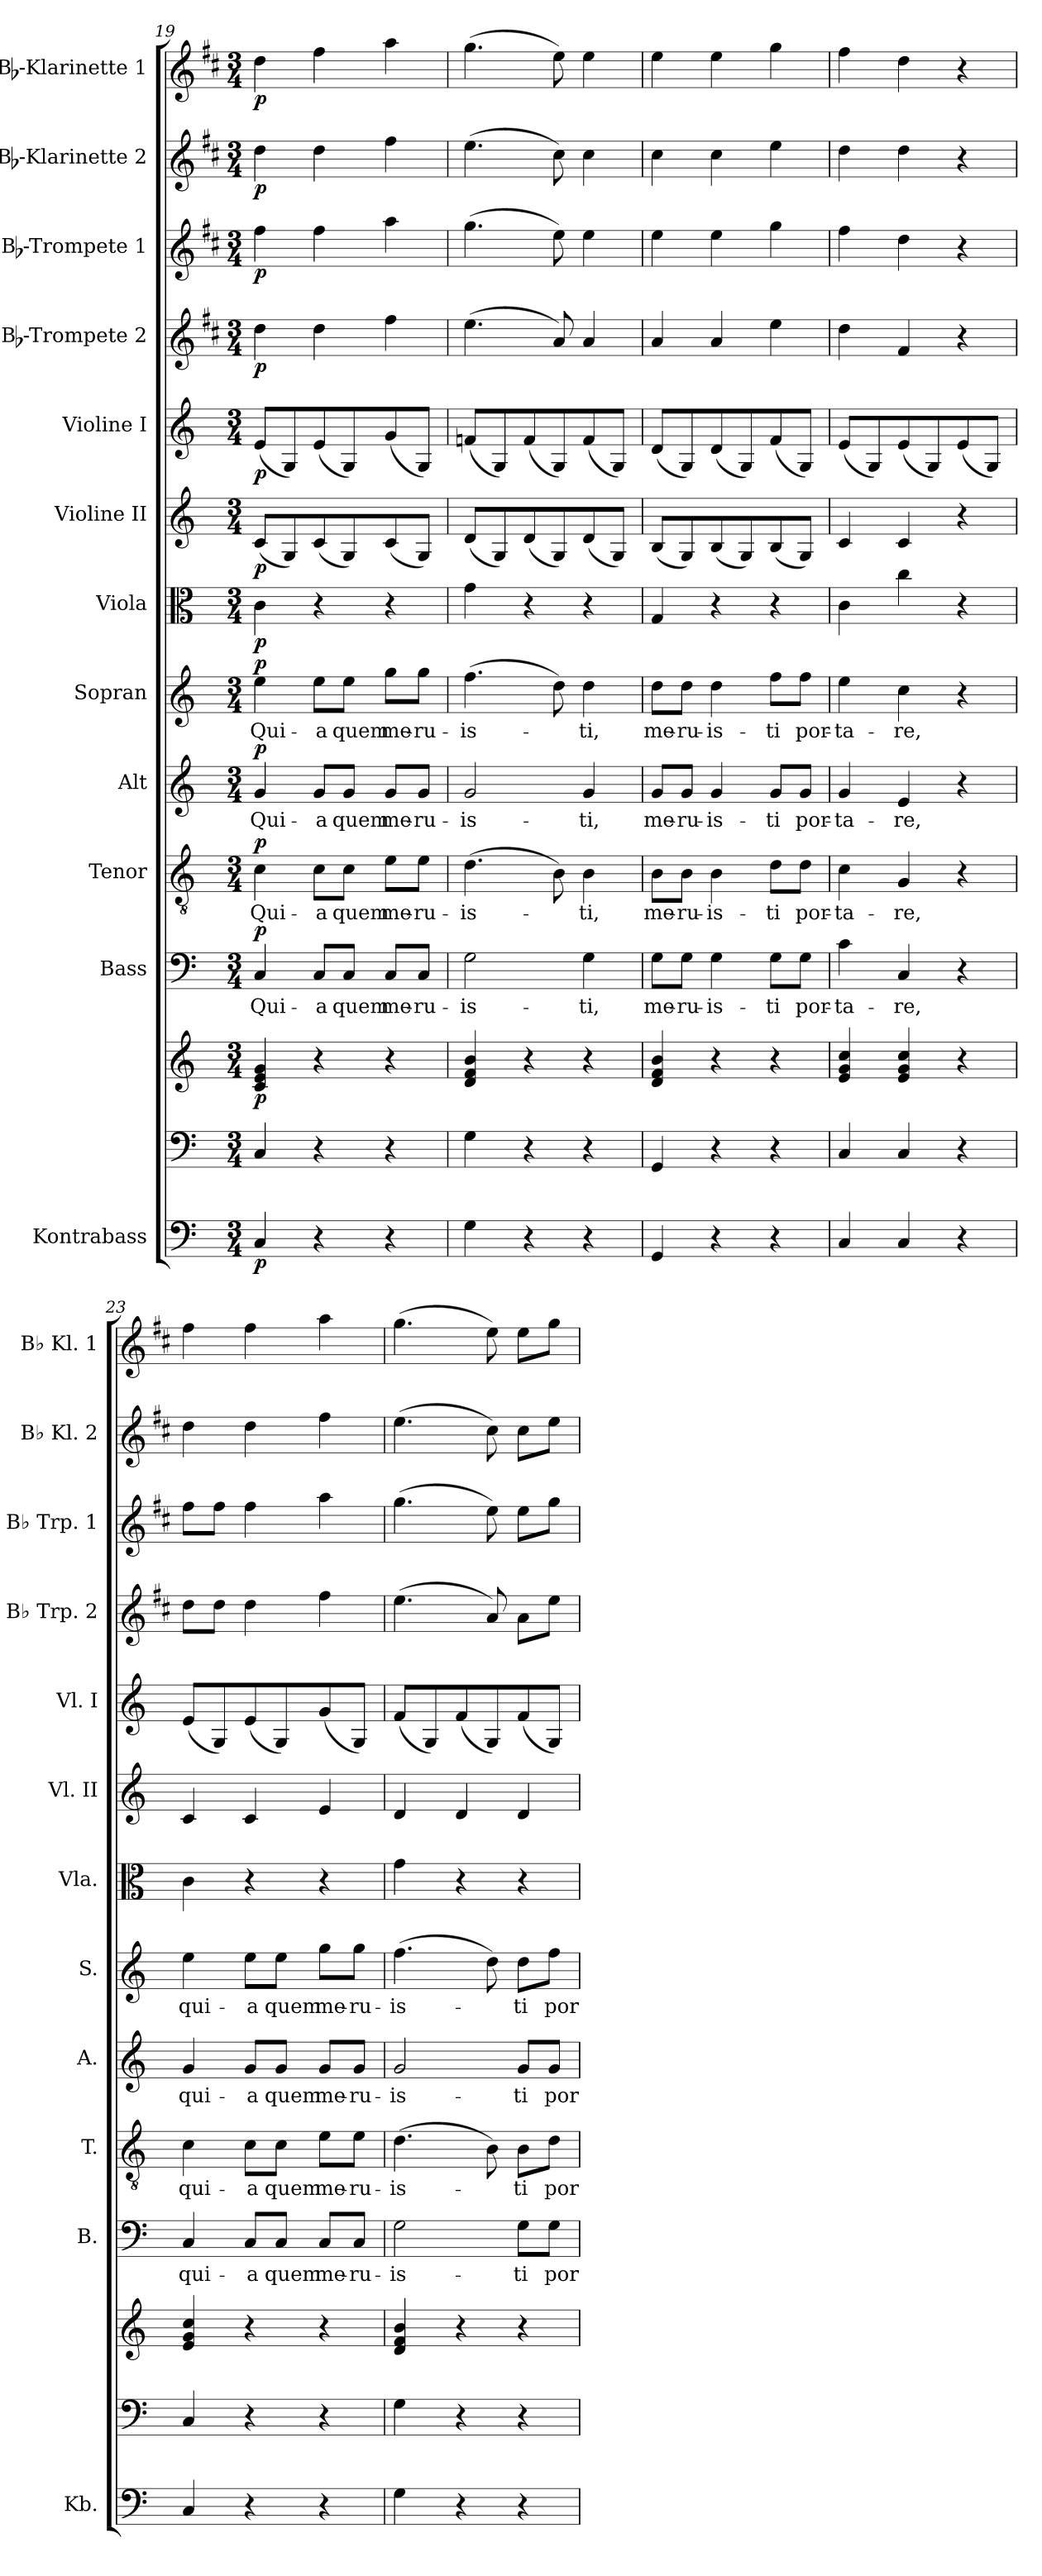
**kern	**dynam	**kern	**kern	**dynam	**kern	**text	**dynam	**kern	**text	**dynam	**kern	**text	**dynam	**kern	**text	**dynam	**kern	**dynam	**kern	**dynam	**kern	**dynam	**kern	**dynam	**kern	**dynam	**kern	**dynam	**kern	**dynam
*part13	*part13	*part12	*part12	*part12	*part11	*part11	*part11	*part10	*part10	*part10	*part9	*part9	*part9	*part8	*part8	*part8	*part7	*part7	*part6	*part6	*part5	*part5	*part4	*part4	*part3	*part3	*part2	*part2	*part1	*part1
*staff14	*staff14	*staff13	*staff12	*staff12/13	*staff11	*staff11	*staff11	*staff10	*staff10	*staff10	*staff9	*staff9	*staff9	*staff8	*staff8	*staff8	*staff7	*staff7	*staff6	*staff6	*staff5	*staff5	*staff4	*staff4	*staff3	*staff3	*staff2	*staff2	*staff1	*staff1
*I"Kontrabass	*	*	*	*	*I"Bass	*	*	*I"Tenor	*	*	*I"Alt	*	*	*I"Sopran	*	*	*I"Viola	*	*I"Violine II	*	*I"Violine I	*	*I"Bb-Trompete 2	*	*I"Bb-Trompete 1	*	*I"Bb-Klarinette 2	*	*I"Bb-Klarinette 1	*
*I'Kb.	*	*	*	*	*I'B.	*	*	*I'T.	*	*	*I'A.	*	*	*I'S.	*	*	*I'Vla.	*	*I'Vl. II	*	*I'Vl. I	*	*I'Bb Trp. 2	*	*I'Bb Trp. 1	*	*I'Bb Kl. 2	*	*I'Bb Kl. 1	*
!!LO:PB:g=z
*clefF4	*	*clefF4	*clefG2	*	*clefF4	*	*	*clefGv2	*	*	*clefG2	*	*	*clefG2	*	*	*clefC3	*	*clefG2	*	*clefG2	*	*clefG2	*	*clefG2	*	*clefG2	*	*clefG2	*
*ITrd7c12	*	*	*	*	*	*	*	*	*	*	*	*	*	*	*	*	*	*	*	*	*	*	*ITrd1c2	*	*ITrd1c2	*	*ITrd1c2	*	*ITrd1c2	*
*k[]	*	*k[]	*k[]	*	*k[]	*	*	*k[]	*	*	*k[]	*	*	*k[]	*	*	*k[]	*	*k[]	*	*k[]	*	*k[]	*	*k[]	*	*k[]	*	*k[]	*
*C:	*	*C:	*C:	*	*C:	*	*	*C:	*	*	*C:	*	*	*C:	*	*	*C:	*	*C:	*	*C:	*	*C:	*	*C:	*	*C:	*	*C:	*
*M3/4	*	*M3/4	*M3/4	*	*M3/4	*	*	*M3/4	*	*	*M3/4	*	*	*M3/4	*	*	*M3/4	*	*M3/4	*	*M3/4	*	*M3/4	*	*M3/4	*	*M3/4	*	*M3/4	*
=19	=19	=19	=19	=19	=19	=19	=19	=19	=19	=19	=19	=19	=19	=19	=19	=19	=19	=19	=19	=19	=19	=19	=19	=19	=19	=19	=19	=19	=19	=19
!	!LO:DY:b	!	!	!LO:DY:b	!	!LO:LY:b	!LO:DY:a	!	!LO:LY:b	!LO:DY:a	!	!LO:LY:b	!LO:DY:a	!	!LO:LY:b	!LO:DY:a	!	!LO:DY:b	!	!LO:DY:b	!	!LO:DY:b	!	!LO:DY:b	!	!LO:DY:b	!	!LO:DY:b	!	!LO:DY:b
4CC/	p	4C/	4c/ 4e/ 4g/	p	4C/	Qui-	p	4c\	Qui-	p	4g/	Qui-	p	4ee\	Qui-	p	4c\	p	(<8c/L	p	(<8e/L	p	4cc\	p	4ee\	p	4cc\	p	4cc\	p
.	.	.	.	.	.	.	.	.	.	.	.	.	.	.	.	.	.	.	8G/)	.	8G/)	.	.	.	.	.	.	.	.	.
!	!	!	!	!	!	!LO:LY:b	!	!	!LO:LY:b	!	!	!LO:LY:b	!	!	!LO:LY:b	!	!	!	!	!	!	!	!	!	!	!	!	!	!	!
4r	.	4r	4r	.	8C/L	-a	.	8c\L	-a	.	8g/L	-a	.	8ee\L	-a	.	4r	.	(<8c/	.	(<8e/	.	4cc\	.	4ee\	.	4cc\	.	4ee\	.
!	!	!	!	!	!	!LO:LY:b	!	!	!LO:LY:b	!	!	!LO:LY:b	!	!	!LO:LY:b	!	!	!	!	!	!	!	!	!	!	!	!	!	!	!
.	.	.	.	.	8C/J	quem	.	8c\J	quem	.	8g/J	quem	.	8ee\J	quem	.	.	.	8G/)	.	8G/)	.	.	.	.	.	.	.	.	.
!	!	!	!	!	!	!LO:LY:b	!	!	!LO:LY:b	!	!	!LO:LY:b	!	!	!LO:LY:b	!	!	!	!	!	!	!	!	!	!	!	!	!	!	!
4r	.	4r	4r	.	8C/L	me-	.	8e\L	me-	.	8g/L	me-	.	8gg\L	me-	.	4r	.	(<8c/	.	(<8g/	.	4ee\	.	4gg\	.	4ee\	.	4gg\	.
!	!	!	!	!	!	!LO:LY:b	!	!	!LO:LY:b	!	!	!LO:LY:b	!	!	!LO:LY:b	!	!	!	!	!	!	!	!	!	!	!	!	!	!	!
.	.	.	.	.	8C/J	-ru-	.	8e\J	-ru-	.	8g/J	-ru-	.	8gg\J	-ru-	.	.	.	8G/J)	.	8G/J)	.	.	.	.	.	.	.	.	.
=20	=20	=20	=20	=20	=20	=20	=20	=20	=20	=20	=20	=20	=20	=20	=20	=20	=20	=20	=20	=20	=20	=20	=20	=20	=20	=20	=20	=20	=20	=20
!	!	!	!	!	!	!LO:LY:b	!	!	!LO:LY:b	!	!	!LO:LY:b	!	!	!LO:LY:b	!	!	!	!	!	!	!	!	!	!	!	!	!	!	!
4GG\	.	4G\	4d/ 4f/ 4b/	.	2G\	-is-	.	(>4.d\	-is-	.	2g/	-is-	.	(>4.ff\	-is-	.	4g\	.	(<8d/L	.	(<8fn/L	.	(>4.dd\	.	(>4.ff\	.	(>4.dd\	.	(>4.ff\	.
.	.	.	.	.	.	.	.	.	.	.	.	.	.	.	.	.	.	.	8G/)	.	8G/)	.	.	.	.	.	.	.	.	.
4r	.	4r	4r	.	.	.	.	.	.	.	.	.	.	.	.	.	4r	.	(<8d/	.	(<8f/	.	.	.	.	.	.	.	.	.
.	.	.	.	.	.	.	.	8B\)	.	.	.	.	.	8dd\)	.	.	.	.	8G/)	.	8G/)	.	8g/)	.	8dd\)	.	8b\)	.	8dd\)	.
!	!	!	!	!	!	!LO:LY:b	!	!	!LO:LY:b	!	!	!LO:LY:b	!	!	!LO:LY:b	!	!	!	!	!	!	!	!	!	!	!	!	!	!	!
4r	.	4r	4r	.	4G\	-ti,	.	4B\	-ti,	.	4g/	-ti,	.	4dd\	-ti,	.	4r	.	(<8d/	.	(<8f/	.	4g/	.	4dd\	.	4b\	.	4dd\	.
.	.	.	.	.	.	.	.	.	.	.	.	.	.	.	.	.	.	.	8G/J)	.	8G/J)	.	.	.	.	.	.	.	.	.
=21	=21	=21	=21	=21	=21	=21	=21	=21	=21	=21	=21	=21	=21	=21	=21	=21	=21	=21	=21	=21	=21	=21	=21	=21	=21	=21	=21	=21	=21	=21
!	!	!	!	!	!	!LO:LY:b	!	!	!LO:LY:b	!	!	!LO:LY:b	!	!	!LO:LY:b	!	!	!	!	!	!	!	!	!	!	!	!	!	!	!
4GGG/	.	4GG/	4d/ 4f/ 4b/	.	8G\L	me-	.	8B\L	me-	.	8g/L	me-	.	8dd\L	me-	.	4G/	.	(<8B/L	.	(<8d/L	.	4g/	.	4dd\	.	4b\	.	4dd\	.
!	!	!	!	!	!	!LO:LY:b	!	!	!LO:LY:b	!	!	!LO:LY:b	!	!	!LO:LY:b	!	!	!	!	!	!	!	!	!	!	!	!	!	!	!
.	.	.	.	.	8G\J	-ru-	.	8B\J	-ru-	.	8g/J	-ru-	.	8dd\J	-ru-	.	.	.	8G/)	.	8G/)	.	.	.	.	.	.	.	.	.
!	!	!	!	!	!	!LO:LY:b	!	!	!LO:LY:b	!	!	!LO:LY:b	!	!	!LO:LY:b	!	!	!	!	!	!	!	!	!	!	!	!	!	!	!
4r	.	4r	4r	.	4G\	-is-	.	4B\	-is-	.	4g/	-is-	.	4dd\	-is-	.	4r	.	(<8B/	.	(<8d/	.	4g/	.	4dd\	.	4b\	.	4dd\	.
.	.	.	.	.	.	.	.	.	.	.	.	.	.	.	.	.	.	.	8G/)	.	8G/)	.	.	.	.	.	.	.	.	.
!	!	!	!	!	!	!LO:LY:b	!	!	!LO:LY:b	!	!	!LO:LY:b	!	!	!LO:LY:b	!	!	!	!	!	!	!	!	!	!	!	!	!	!	!
4r	.	4r	4r	.	8G\L	-ti	.	8d\L	-ti	.	8g/L	-ti	.	8ff\L	-ti	.	4r	.	(<8B/	.	(<8f/	.	4dd\	.	4ff\	.	4dd\	.	4ff\	.
!	!	!	!	!	!	!LO:LY:b	!	!	!LO:LY:b	!	!	!LO:LY:b	!	!	!LO:LY:b	!	!	!	!	!	!	!	!	!	!	!	!	!	!	!
.	.	.	.	.	8G\J	por-	.	8d\J	por-	.	8g/J	por-	.	8ff\J	por-	.	.	.	8G/J)	.	8G/J)	.	.	.	.	.	.	.	.	.
=22	=22	=22	=22	=22	=22	=22	=22	=22	=22	=22	=22	=22	=22	=22	=22	=22	=22	=22	=22	=22	=22	=22	=22	=22	=22	=22	=22	=22	=22	=22
!	!	!	!	!	!	!LO:LY:b	!	!	!LO:LY:b	!	!	!LO:LY:b	!	!	!LO:LY:b	!	!	!	!	!	!	!	!	!	!	!	!	!	!	!
4CC/	.	4C/	4e/ 4g/ 4cc/	.	4c\	-ta-	.	4c\	-ta-	.	4g/	-ta-	.	4ee\	-ta-	.	4c\	.	4c/	.	(<8e/L	.	4cc\	.	4ee\	.	4cc\	.	4ee\	.
.	.	.	.	.	.	.	.	.	.	.	.	.	.	.	.	.	.	.	.	.	8G/)	.	.	.	.	.	.	.	.	.
!	!	!	!	!	!	!LO:LY:b	!	!	!LO:LY:b	!	!	!LO:LY:b	!	!	!LO:LY:b	!	!	!	!	!	!	!	!	!	!	!	!	!	!	!
4CC/	.	4C/	4e/ 4g/ 4cc/	.	4C/	-re,	.	4G/	-re,	.	4e/	-re,	.	4cc\	-re,	.	4cc\	.	4c/	.	(<8e/	.	4e/	.	4cc\	.	4cc\	.	4cc\	.
.	.	.	.	.	.	.	.	.	.	.	.	.	.	.	.	.	.	.	.	.	8G/)	.	.	.	.	.	.	.	.	.
4r	.	4r	4r	.	4r	.	.	4r	.	.	4r	.	.	4r	.	.	4r	.	4r	.	(<8e/	.	4r	.	4r	.	4r	.	4r	.
.	.	.	.	.	.	.	.	.	.	.	.	.	.	.	.	.	.	.	.	.	8G/J)	.	.	.	.	.	.	.	.	.
=23	=23	=23	=23	=23	=23	=23	=23	=23	=23	=23	=23	=23	=23	=23	=23	=23	=23	=23	=23	=23	=23	=23	=23	=23	=23	=23	=23	=23	=23	=23
!	!	!	!	!	!	!LO:LY:b	!	!	!LO:LY:b	!	!	!LO:LY:b	!	!	!LO:LY:b	!	!	!	!	!	!	!	!	!	!	!	!	!	!	!
4CC/	.	4C/	4e/ 4g/ 4cc/	.	4C/	qui-	.	4c\	qui-	.	4g/	qui-	.	4ee\	qui-	.	4c\	.	4c/	.	(<8e/L	.	8cc\L	.	8ee\L	.	4cc\	.	4ee\	.
.	.	.	.	.	.	.	.	.	.	.	.	.	.	.	.	.	.	.	.	.	8G/)	.	8cc\J	.	8ee\J	.	.	.	.	.
!	!	!	!	!	!	!LO:LY:b	!	!	!LO:LY:b	!	!	!LO:LY:b	!	!	!LO:LY:b	!	!	!	!	!	!	!	!	!	!	!	!	!	!	!
4r	.	4r	4r	.	8C/L	-a	.	8c\L	-a	.	8g/L	-a	.	8ee\L	-a	.	4r	.	4c/	.	(<8e/	.	4cc\	.	4ee\	.	4cc\	.	4ee\	.
!	!	!	!	!	!	!LO:LY:b	!	!	!LO:LY:b	!	!	!LO:LY:b	!	!	!LO:LY:b	!	!	!	!	!	!	!	!	!	!	!	!	!	!	!
.	.	.	.	.	8C/J	quem	.	8c\J	quem	.	8g/J	quem	.	8ee\J	quem	.	.	.	.	.	8G/)	.	.	.	.	.	.	.	.	.
!	!	!	!	!	!	!LO:LY:b	!	!	!LO:LY:b	!	!	!LO:LY:b	!	!	!LO:LY:b	!	!	!	!	!	!	!	!	!	!	!	!	!	!	!
4r	.	4r	4r	.	8C/L	me-	.	8e\L	me-	.	8g/L	me-	.	8gg\L	me-	.	4r	.	4e/	.	(<8g/	.	4ee\	.	4gg\	.	4ee\	.	4gg\	.
!	!	!	!	!	!	!LO:LY:b	!	!	!LO:LY:b	!	!	!LO:LY:b	!	!	!LO:LY:b	!	!	!	!	!	!	!	!	!	!	!	!	!	!	!
.	.	.	.	.	8C/J	-ru-	.	8e\J	-ru-	.	8g/J	-ru-	.	8gg\J	-ru-	.	.	.	.	.	8G/J)	.	.	.	.	.	.	.	.	.
=24	=24	=24	=24	=24	=24	=24	=24	=24	=24	=24	=24	=24	=24	=24	=24	=24	=24	=24	=24	=24	=24	=24	=24	=24	=24	=24	=24	=24	=24	=24
!	!	!	!	!	!	!LO:LY:b	!	!	!LO:LY:b	!	!	!LO:LY:b	!	!	!LO:LY:b	!	!	!	!	!	!	!	!	!	!	!	!	!	!	!
4GG\	.	4G\	4d/ 4f/ 4b/	.	2G\	-is-	.	(>4.d\	-is-	.	2g/	-is-	.	(>4.ff\	-is-	.	4g\	.	4d/	.	(<8f/L	.	(>4.dd\	.	(>4.ff\	.	(>4.dd\	.	(>4.ff\	.
.	.	.	.	.	.	.	.	.	.	.	.	.	.	.	.	.	.	.	.	.	8G/)	.	.	.	.	.	.	.	.	.
4r	.	4r	4r	.	.	.	.	.	.	.	.	.	.	.	.	.	4r	.	4d/	.	(<8f/	.	.	.	.	.	.	.	.	.
.	.	.	.	.	.	.	.	8B\)	.	.	.	.	.	8dd\)	.	.	.	.	.	.	8G/)	.	8g/)	.	8dd\)	.	8b\)	.	8dd\)	.
!	!	!	!	!	!	!LO:LY:b	!	!	!LO:LY:b	!	!	!LO:LY:b	!	!	!LO:LY:b	!	!	!	!	!	!	!	!	!	!	!	!	!	!	!
4r	.	4r	4r	.	8G\L	-ti	.	8B\L	-ti	.	8g/L	-ti	.	8dd\L	-ti	.	4r	.	4d/	.	(<8f/	.	8g\L	.	8dd\L	.	8b\L	.	8dd\L	.
!	!	!	!	!	!	!LO:LY:b	!	!	!LO:LY:b	!	!	!LO:LY:b	!	!	!LO:LY:b	!	!	!	!	!	!	!	!	!	!	!	!	!	!	!
.	.	.	.	.	8G\J	por-	.	8d\J	por-	.	8g/J	por-	.	8ff\J	por-	.	.	.	.	.	8G/J)	.	8dd\J	.	8ff\J	.	8dd\J	.	8ff\J	.
=	=	=	=	=	=	=	=	=	=	=	=	=	=	=	=	=	=	=	=	=	=	=	=	=	=	=	=	=	=	=
*-	*-	*-	*-	*-	*-	*-	*-	*-	*-	*-	*-	*-	*-	*-	*-	*-	*-	*-	*-	*-	*-	*-	*-	*-	*-	*-	*-	*-	*-	*-
